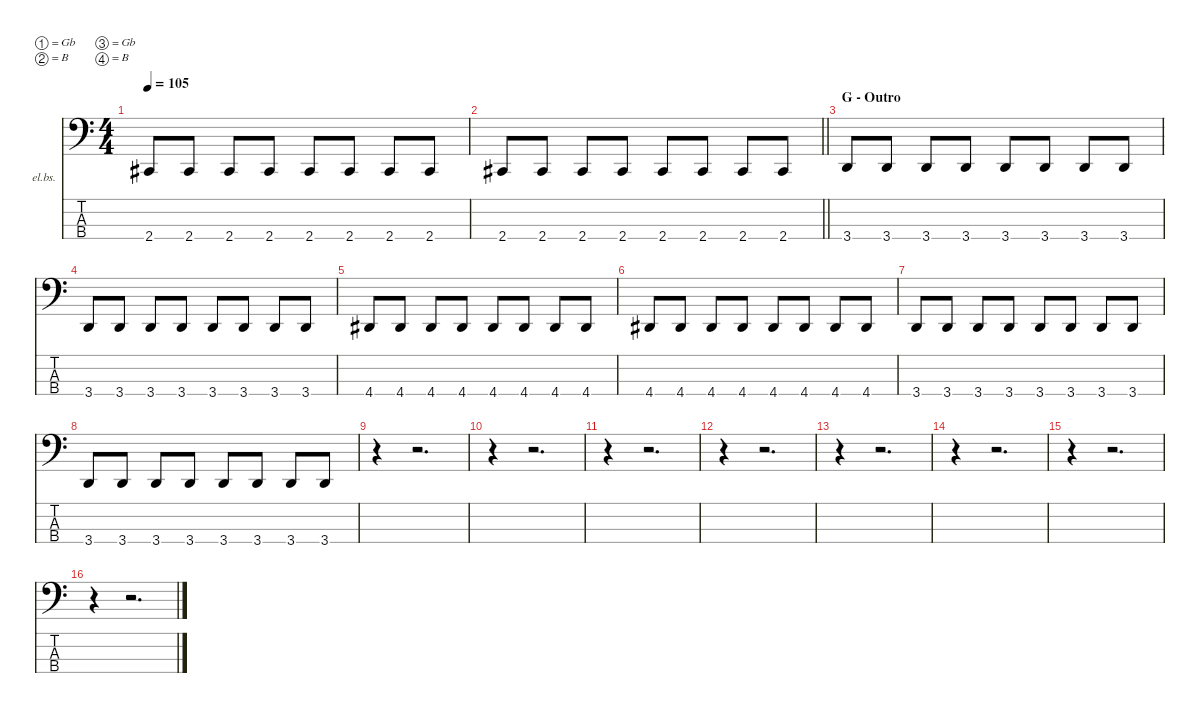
\defaultSystemsLayout 4
\hideDynamics
\bracketExtendMode nobrackets
\firstSystemTrackNameOrientation horizontal
\otherSystemsTrackNameOrientation horizontal
\track ("Bass" "el.bs.") {instrument electricbassfinger}
\staff {score tabs}
\tuning (Gb2 B1 Gb1 B0)
\ts (4 4)
\tempo 105
\clef f4
\ks c
2.4{acc #}.8{dy f} 2.4{acc #}.8 2.4{acc #}.8 2.4{acc #}.8 2.4{acc #}.8 2.4{acc #}.8 2.4{acc #}.8 2.4{acc #}.8 |
\barLineRight lightlight
2.4{acc #}.8 2.4{acc #}.8 2.4{acc #}.8 2.4{acc #}.8 2.4{acc #}.8 2.4{acc #}.8 2.4{acc #}.8 2.4{acc #}.8 |
\section ("" "G - Outro")
3.4.8 3.4.8 3.4.8 3.4.8 3.4.8 3.4.8 3.4.8 3.4.8 |
3.4.8 3.4.8 3.4.8 3.4.8 3.4.8 3.4.8 3.4.8 3.4.8 |
4.4{acc #}.8 4.4{acc #}.8 4.4{acc #}.8 4.4{acc #}.8 4.4{acc #}.8 4.4{acc #}.8 4.4{acc #}.8 4.4{acc #}.8 |
4.4{acc #}.8 4.4{acc #}.8 4.4{acc #}.8 4.4{acc #}.8 4.4{acc #}.8 4.4{acc #}.8 4.4{acc #}.8 4.4{acc #}.8 |
3.4.8 3.4.8 3.4.8 3.4.8 3.4.8 3.4.8 3.4.8 3.4.8 |
3.4.8 3.4.8 3.4.8 3.4.8 3.4.8 3.4.8 3.4.8 3.4.8 |
r.4 r.2{d} |
r.4 r.2{d} |
r.4 r.2{d} |
r.4 r.2{d} |
r.4 r.2{d} |
r.4 r.2{d} |
r.4 r.2{d} |
r.4 r.2{d}
